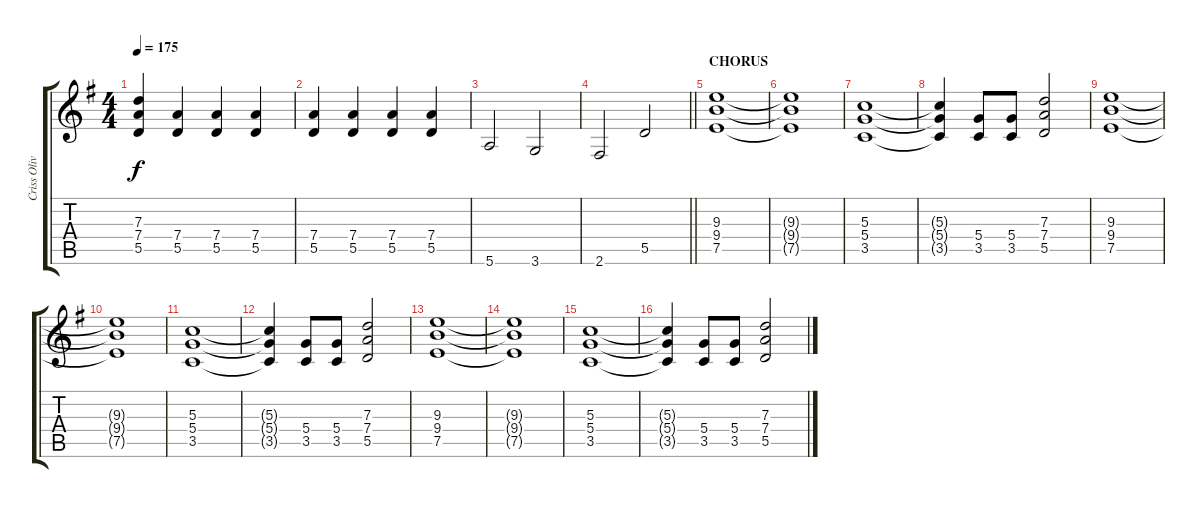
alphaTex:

\track ("Criss Oliva (rhythm)" "Criss Oliv") {instrument distortionguitar}
\staff {score tabs}
\tuning (E4 B3 G3 D3 A2 E2) {hide}
\ts (4 4)
\tempo 175
\clef g2
\ks eminor
(7.3 7.4 5.5).4{dy f} (7.4 5.5).4 (7.4 5.5).4 (7.4 5.5).4 |
(7.4 5.5).4 (7.4 5.5).4 (7.4 5.5).4 (7.4 5.5).4 |
5.6.2 3.6.2 |
\barLineRight lightlight
2.6.2 5.5.2 |
\section ("" "CHORUS")
(9.3 9.4 7.5).1 |
(9.3{t} 9.4{t} 7.5{t}).1 |
(5.3 5.4 3.5).1 |
(5.3{t} 5.4{t} 3.5{t}).4 (5.4 3.5).8 (5.4 3.5).8 (7.3 7.4 5.5).2 |
(9.3 9.4 7.5).1 |
(9.3{t} 9.4{t} 7.5{t}).1 |
(5.3 5.4 3.5).1 |
(5.3{t} 5.4{t} 3.5{t}).4 (5.4 3.5).8 (5.4 3.5).8 (7.3 7.4 5.5).2 |
(9.3 9.4 7.5).1 |
(9.3{t} 9.4{t} 7.5{t}).1 |
(5.3 5.4 3.5).1 |
(5.3{t} 5.4{t} 3.5{t}).4 (5.4 3.5).8 (5.4 3.5).8 (7.3 7.4 5.5).2
